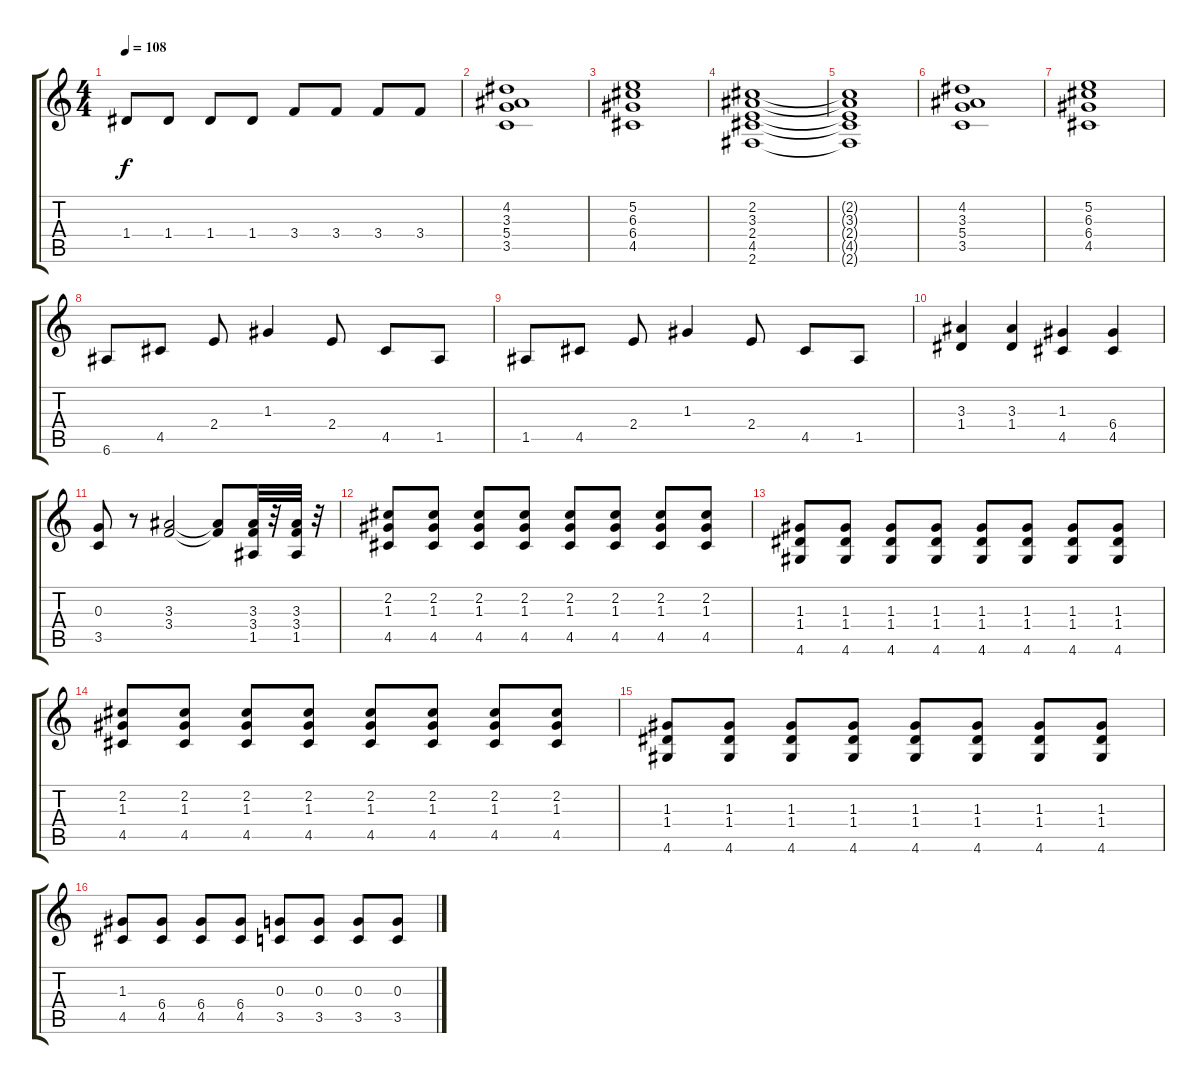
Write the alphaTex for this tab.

\track "" {instrument acousticguitarnylon}
\staff {score tabs}
\tuning (E4 B3 G3 D3 A2 E2) {hide}
\ts (4 4)
\tempo 108
\clef g2
\ks c
1.4.8{dy f} 1.4.8 1.4.8 1.4.8 3.4.8 3.4.8 3.4.8 3.4.8 |
(4.2 3.3 5.4 3.5).1 |
(5.2 6.3 6.4 4.5).1 |
(2.2 3.3 2.4 4.5 2.6).1 |
(2.2{t} 3.3{t} 2.4{t} 4.5{t} 2.6{t}).1 |
(4.2 3.3 5.4 3.5).1 |
(5.2 6.3 6.4 4.5).1 |
6.6.8 4.5.8 2.4.8 1.3.4 2.4.8 4.5.8 1.5.8 |
1.5.8 4.5.8 2.4.8 1.3.4 2.4.8 4.5.8 1.5.8 |
(3.3 1.4).4 (3.3 1.4).4 (1.3 4.5).4 (6.4 4.5).4 |
(0.3 3.5).8 r.8 (3.3 3.4).2 (3.3{t} 3.4{t}).8 (3.3 3.4 1.5).32 r.32 (3.3 3.4 1.5).32 r.32 |
(2.2 1.3 4.5).8 (2.2 1.3 4.5).8 (2.2 1.3 4.5).8 (2.2 1.3 4.5).8 (2.2 1.3 4.5).8 (2.2 1.3 4.5).8 (2.2 1.3 4.5).8 (2.2 1.3 4.5).8 |
(1.3 1.4 4.6).8 (1.3 1.4 4.6).8 (1.3 1.4 4.6).8 (1.3 1.4 4.6).8 (1.3 1.4 4.6).8 (1.3 1.4 4.6).8 (1.3 1.4 4.6).8 (1.3 1.4 4.6).8 |
(2.2 1.3 4.5).8 (2.2 1.3 4.5).8 (2.2 1.3 4.5).8 (2.2 1.3 4.5).8 (2.2 1.3 4.5).8 (2.2 1.3 4.5).8 (2.2 1.3 4.5).8 (2.2 1.3 4.5).8 |
(1.3 1.4 4.6).8 (1.3 1.4 4.6).8 (1.3 1.4 4.6).8 (1.3 1.4 4.6).8 (1.3 1.4 4.6).8 (1.3 1.4 4.6).8 (1.3 1.4 4.6).8 (1.3 1.4 4.6).8 |
(1.3 4.5).8 (6.4 4.5).8 (6.4 4.5).8 (6.4 4.5).8 (0.3 3.5).8 (0.3 3.5).8 (0.3 3.5).8 (0.3 3.5).8
